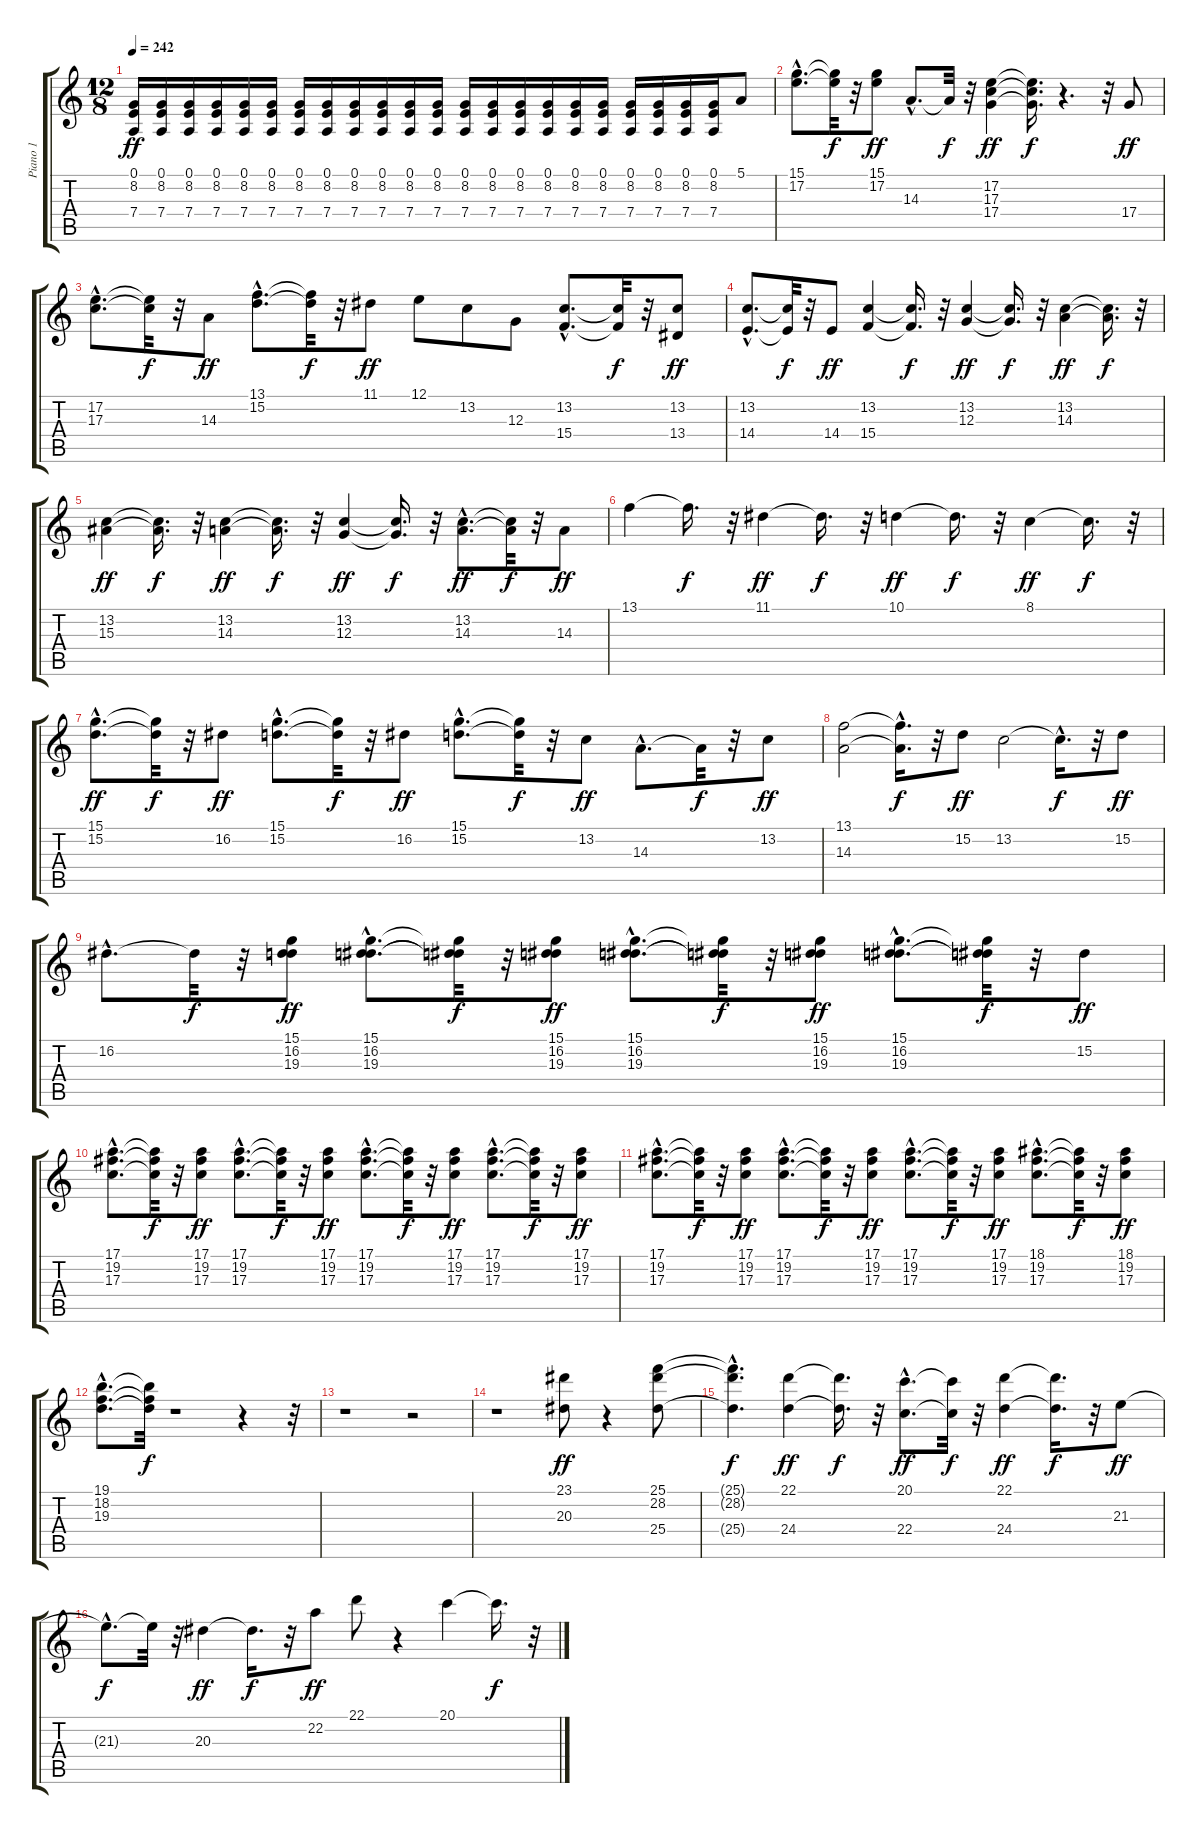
\track ("Piano 1" "Piano 1") {instrument acousticgrandpiano}
\staff {score tabs}
\tuning (E4 B3 G3 D3 A2 E2) {hide}
\ts (12 8)
\tempo 242
\clef g2
\ks c
(0.1 8.2 7.4).16{dy ff} (0.1 8.2 7.4).16 (0.1 8.2 7.4).16 (0.1 8.2 7.4).16 (0.1 8.2 7.4).16 (0.1 8.2 7.4).16 (0.1 8.2 7.4).16 (0.1 8.2 7.4).16 (0.1 8.2 7.4).16 (0.1 8.2 7.4).16 (0.1 8.2 7.4).16 (0.1 8.2 7.4).16 (0.1 8.2 7.4).16 (0.1 8.2 7.4).16 (0.1 8.2 7.4).16 (0.1 8.2 7.4).16 (0.1 8.2 7.4).16 (0.1 8.2 7.4).16 (0.1 8.2 7.4).16 (0.1 8.2 7.4).16 (0.1 8.2 7.4).16 (0.1 8.2 7.4).16 5.1.8 |
(15.1{hac} 17.2{hac}).8{d} (15.1{t} 17.2{t}).32{dy f} r.32 (15.1 17.2).8{dy ff} 14.3{hac}.8{d} 14.3{t}.32{dy f} r.32 (17.2 17.3 17.4).4{dy ff} (17.2{t} 17.3{t} 17.4{t}).16{d dy f} r.4{d} r.32 17.4.8{dy ff} |
(17.2{hac} 17.3{hac}).8{d} (17.2{t} 17.3{t}).32{dy f} r.32 14.3.8{dy ff} (13.1{hac} 15.2{hac}).8{d} (13.1{t} 15.2{t}).32{dy f} r.32 11.1.8{dy ff} 12.1.8 13.2.8 12.3.8 (13.2{hac} 15.4{hac}).8{d} (13.2{t} 15.4{t}).32{dy f} r.32 (13.2 13.4).8{dy ff} |
(13.2{hac} 14.4{hac}).8{d} (13.2{t} 14.4{t}).32{dy f} r.32 14.4.8{dy ff} (13.2 15.4).4 (13.2{t} 15.4{t}).16{d dy f} r.32 (13.2 12.3).4{dy ff} (13.2{t} 12.3{t}).16{d dy f} r.32 (13.2 14.3).4{dy ff} (13.2{t} 14.3{t}).16{d dy f} r.32 |
(13.2 15.3).4{dy ff} (13.2{t} 15.3{t}).16{d dy f} r.32 (13.2 14.3).4{dy ff} (13.2{t} 14.3{t}).16{d dy f} r.32 (13.2 12.3).4{dy ff} (13.2{t} 12.3{t}).16{d dy f} r.32 (13.2{hac} 14.3{hac}).8{d dy ff} (13.2{t} 14.3{t}).32{dy f} r.32 14.3.8{dy ff} |
13.1.4 13.1{t}.16{d dy f} r.32 11.1.4{dy ff} 11.1{t}.16{d dy f} r.32 10.1.4{dy ff} 10.1{t}.16{d dy f} r.32 8.1.4{dy ff} 8.1{t}.16{d dy f} r.32 |
(15.1{hac} 15.2{hac}).8{d dy ff} (15.1{t} 15.2{t}).32{dy f} r.32 16.2.8{dy ff} (15.1{hac} 15.2{hac}).8{d} (15.1{t} 15.2{t}).32{dy f} r.32 16.2.8{dy ff} (15.1{hac} 15.2{hac}).8{d} (15.1{t} 15.2{t}).32{dy f} r.32 13.2.8{dy ff} 14.3{hac}.8{d} 14.3{t}.32{dy f} r.32 13.2.8{dy ff} |
(13.1 14.3).2 (13.1{hac t} 14.3{hac t}).16{d dy f} r.32 15.2.8{dy ff} 13.2.2 13.2{hac t}.16{d dy f} r.32 15.2.8{dy ff} |
16.2{hac}.8{d} 16.2{t}.32{dy f} r.32 (15.1 16.2 19.3).8{dy ff} (15.1{hac} 16.2{hac} 19.3{hac}).8{d} (15.1{t} 16.2{t} 19.3{t}).32{dy f} r.32 (15.1 16.2 19.3).8{dy ff} (15.1{hac} 16.2{hac} 19.3{hac}).8{d} (15.1{t} 16.2{t} 19.3{t}).32{dy f} r.32 (15.1 16.2 19.3).8{dy ff} (15.1{hac} 16.2{hac} 19.3{hac}).8{d} (15.1{t} 16.2{t} 19.3{t}).32{dy f} r.32 15.2.8{dy ff} |
(17.1{hac} 19.2{hac} 17.3{hac}).8{d} (17.1{t} 19.2{t} 17.3{t}).32{dy f} r.32 (17.1 19.2 17.3).8{dy ff} (17.1{hac} 19.2{hac} 17.3{hac}).8{d} (17.1{t} 19.2{t} 17.3{t}).32{dy f} r.32 (17.1 19.2 17.3).8{dy ff} (17.1{hac} 19.2{hac} 17.3{hac}).8{d} (17.1{t} 19.2{t} 17.3{t}).32{dy f} r.32 (17.1 19.2 17.3).8{dy ff} (17.1{hac} 19.2{hac} 17.3{hac}).8{d} (17.1{t} 19.2{t} 17.3{t}).32{dy f} r.32 (17.1 19.2 17.3).8{dy ff} |
(17.1{hac} 19.2{hac} 17.3{hac}).8{d} (17.1{t} 19.2{t} 17.3{t}).32{dy f} r.32 (17.1 19.2 17.3).8{dy ff} (17.1{hac} 19.2{hac} 17.3{hac}).8{d} (17.1{t} 19.2{t} 17.3{t}).32{dy f} r.32 (17.1 19.2 17.3).8{dy ff} (17.1{hac} 19.2{hac} 17.3{hac}).8{d} (17.1{t} 19.2{t} 17.3{t}).32{dy f} r.32 (17.1 19.2 17.3).8{dy ff} (18.1{hac} 19.2{hac} 17.3{hac}).8{d} (18.1{t} 19.2{t} 17.3{t}).32{dy f} r.32 (18.1 19.2 17.3).8{dy ff} |
(19.1{hac} 18.2{hac} 19.3{hac}).8{d} (19.1{t} 18.2{t} 19.3{t}).32{dy f} r.1 r.4 r.32 |
r.1 r.2 |
r.1 (23.1 20.3).8{dy ff} r.4 (25.1 28.2 25.4).8 |
(25.1{t} 28.2{hac t} 25.4{hac t}).4{d dy f} (22.1 24.4).4{dy ff} (22.1{t} 24.4{t}).16{d dy f} r.32 (20.1{hac} 22.4{hac}).8{d dy ff} (20.1{t} 22.4{t}).32{dy f} r.32 (22.1 24.4).4{dy ff} (22.1{t} 24.4{t}).16{d dy f} r.32 21.3.8{dy ff} |
21.3{hac t}.8{d dy f} 21.3{t}.32 r.32 20.3.4{dy ff} 20.3{t}.16{d dy f} r.32 22.2.8{dy ff} 22.1.8 r.4 20.1.4 20.1{t}.16{d dy f} r.32
